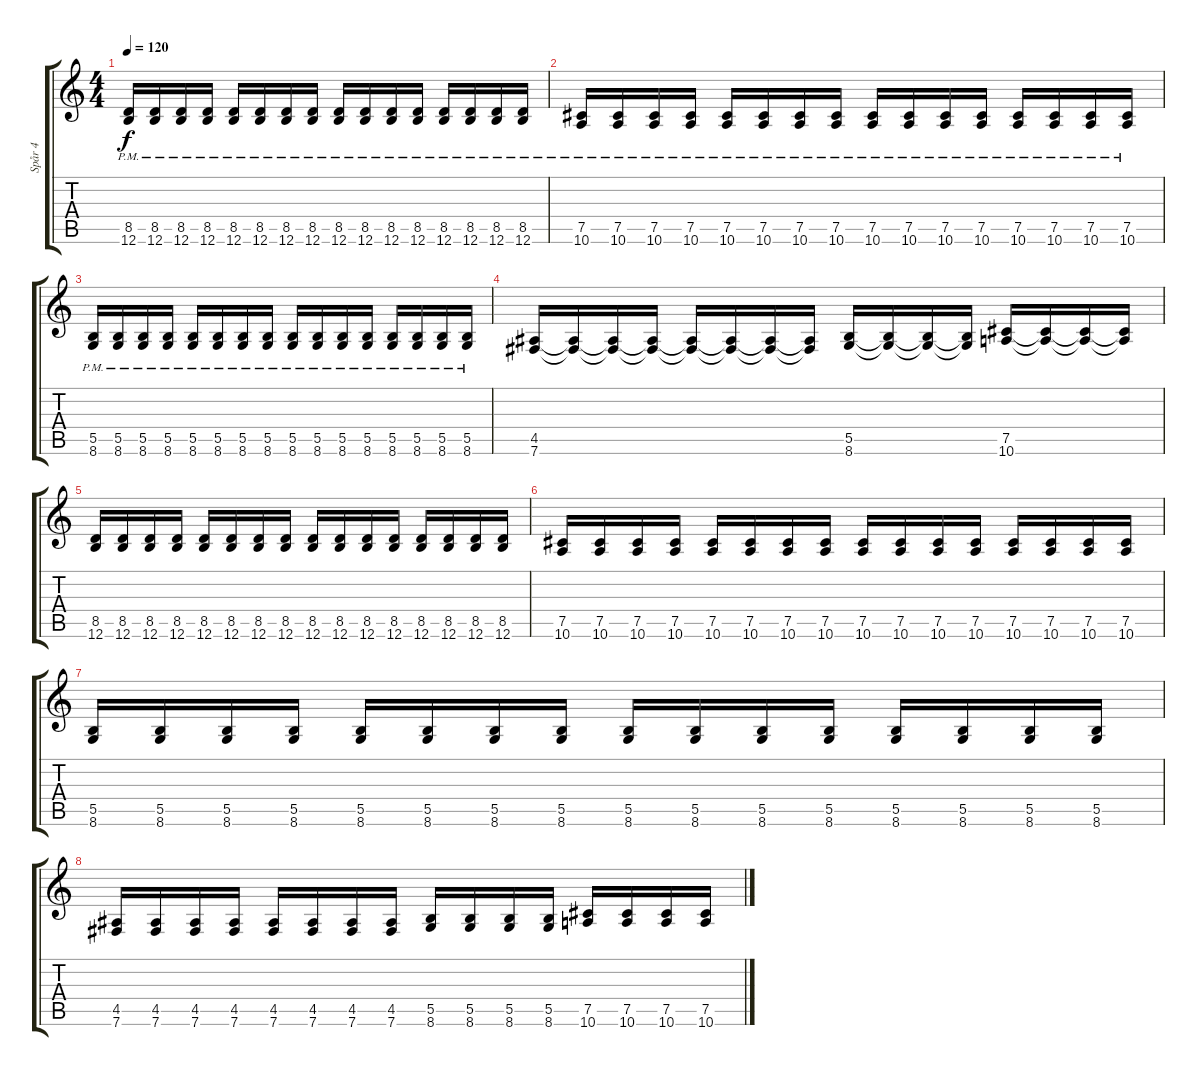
\track ("Spår 4" "Spår 4") {instrument distortionguitar}
\staff {score tabs}
\tuning (Db4 Ab3 E3 B2 Gb2 B1) {hide}
\ts (4 4)
\tempo 120
\clef g2
\ks c
(8.5{pm} 12.6{pm}).16{dy f} (8.5{pm} 12.6{pm}).16 (8.5{pm} 12.6{pm}).16 (8.5{pm} 12.6{pm}).16 (8.5{pm} 12.6{pm}).16 (8.5{pm} 12.6{pm}).16 (8.5{pm} 12.6{pm}).16 (8.5{pm} 12.6{pm}).16 (8.5{pm} 12.6{pm}).16 (8.5{pm} 12.6{pm}).16 (8.5{pm} 12.6{pm}).16 (8.5{pm} 12.6{pm}).16 (8.5{pm} 12.6{pm}).16 (8.5{pm} 12.6{pm}).16 (8.5{pm} 12.6{pm}).16 (8.5{pm} 12.6{pm}).16 |
(7.5{pm} 10.6{pm}).16 (7.5{pm} 10.6{pm}).16 (7.5{pm} 10.6{pm}).16 (7.5{pm} 10.6{pm}).16 (7.5{pm} 10.6{pm}).16 (7.5{pm} 10.6{pm}).16 (7.5{pm} 10.6{pm}).16 (7.5{pm} 10.6{pm}).16 (7.5{pm} 10.6{pm}).16 (7.5{pm} 10.6{pm}).16 (7.5{pm} 10.6{pm}).16 (7.5{pm} 10.6{pm}).16 (7.5{pm} 10.6{pm}).16 (7.5{pm} 10.6{pm}).16 (7.5{pm} 10.6{pm}).16 (7.5{pm} 10.6{pm}).16 |
(5.5{pm} 8.6{pm}).16 (5.5{pm} 8.6{pm}).16 (5.5{pm} 8.6{pm}).16 (5.5{pm} 8.6{pm}).16 (5.5{pm} 8.6{pm}).16 (5.5{pm} 8.6{pm}).16 (5.5{pm} 8.6{pm}).16 (5.5{pm} 8.6{pm}).16 (5.5{pm} 8.6{pm}).16 (5.5{pm} 8.6{pm}).16 (5.5{pm} 8.6{pm}).16 (5.5{pm} 8.6{pm}).16 (5.5{pm} 8.6{pm}).16 (5.5{pm} 8.6{pm}).16 (5.5{pm} 8.6{pm}).16 (5.5{pm} 8.6{pm}).16 |
(4.5 7.6).16 (4.5{t} 7.6{t}).16 (4.5{t} 7.6{t}).16 (4.5{t} 7.6{t}).16 (4.5{t} 7.6{t}).16 (4.5{t} 7.6{t}).16 (4.5{t} 7.6{t}).16 (4.5{t} 7.6{t}).16 (5.5 8.6).16 (5.5{t} 8.6{t}).16 (5.5{t} 8.6{t}).16 (5.5{t} 8.6{t}).16 (7.5 10.6).16 (7.5{t} 10.6{t}).16 (7.5{t} 10.6{t}).16 (7.5{t} 10.6{t}).16 |
(8.5 12.6).16 (8.5 12.6).16 (8.5 12.6).16 (8.5 12.6).16 (8.5 12.6).16 (8.5 12.6).16 (8.5 12.6).16 (8.5 12.6).16 (8.5 12.6).16 (8.5 12.6).16 (8.5 12.6).16 (8.5 12.6).16 (8.5 12.6).16 (8.5 12.6).16 (8.5 12.6).16 (8.5 12.6).16 |
(7.5 10.6).16 (7.5 10.6).16 (7.5 10.6).16 (7.5 10.6).16 (7.5 10.6).16 (7.5 10.6).16 (7.5 10.6).16 (7.5 10.6).16 (7.5 10.6).16 (7.5 10.6).16 (7.5 10.6).16 (7.5 10.6).16 (7.5 10.6).16 (7.5 10.6).16 (7.5 10.6).16 (7.5 10.6).16 |
(5.5 8.6).16 (5.5 8.6).16 (5.5 8.6).16 (5.5 8.6).16 (5.5 8.6).16 (5.5 8.6).16 (5.5 8.6).16 (5.5 8.6).16 (5.5 8.6).16 (5.5 8.6).16 (5.5 8.6).16 (5.5 8.6).16 (5.5 8.6).16 (5.5 8.6).16 (5.5 8.6).16 (5.5 8.6).16 |
(4.5 7.6).16 (4.5 7.6).16 (4.5 7.6).16 (4.5 7.6).16 (4.5 7.6).16 (4.5 7.6).16 (4.5 7.6).16 (4.5 7.6).16 (5.5 8.6).16 (5.5 8.6).16 (5.5 8.6).16 (5.5 8.6).16 (7.5 10.6).16 (7.5 10.6).16 (7.5 10.6).16 (7.5 10.6).16
